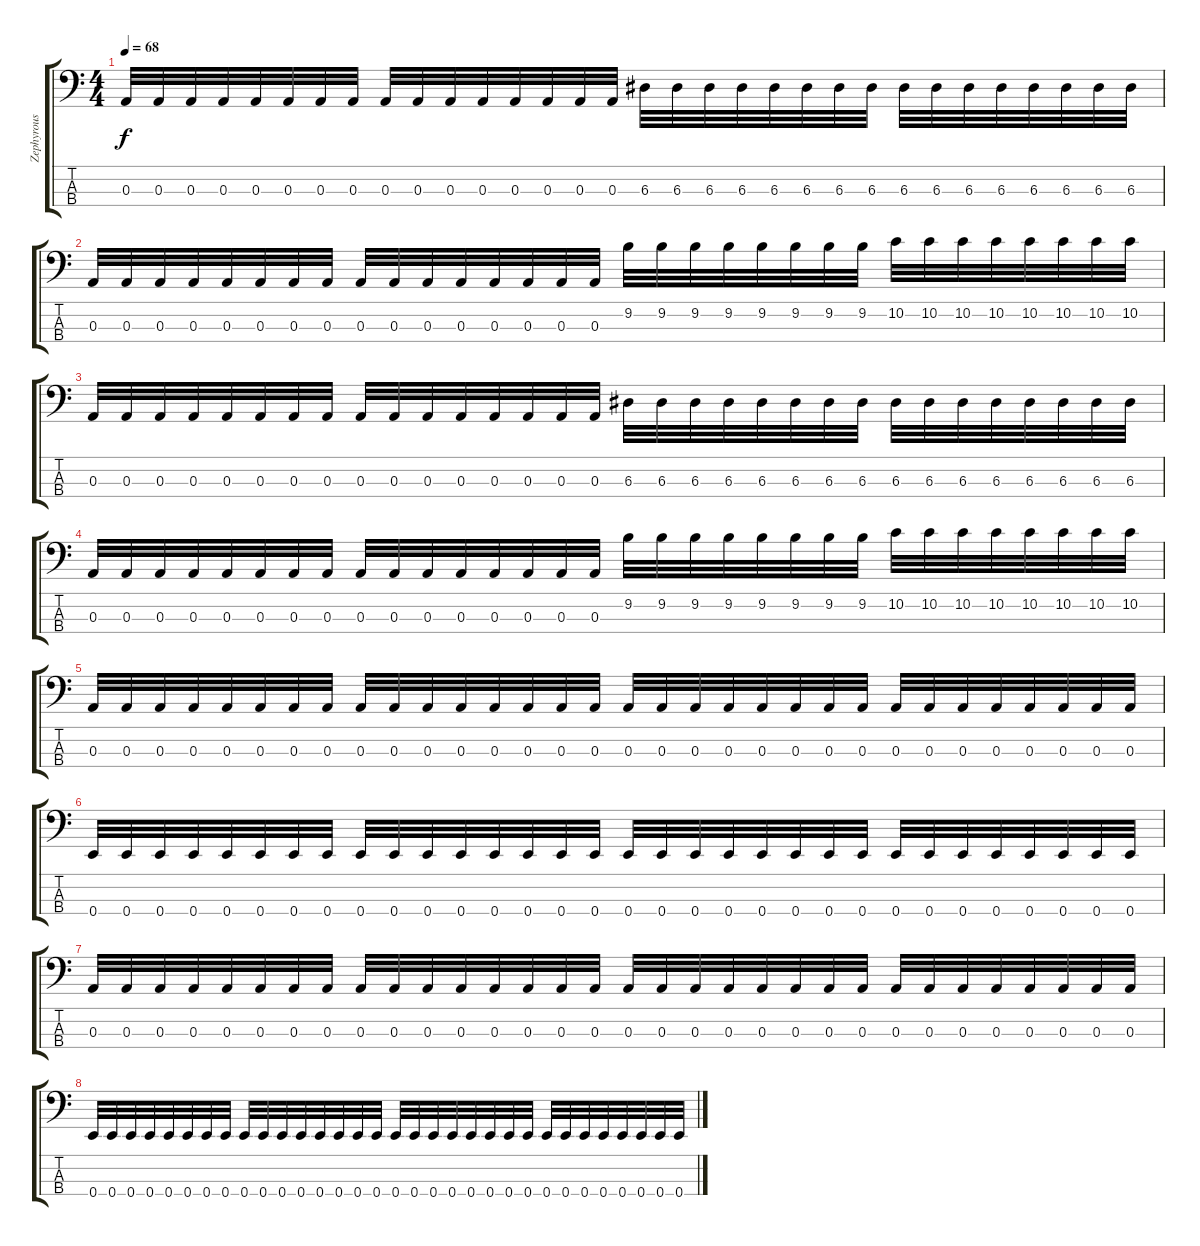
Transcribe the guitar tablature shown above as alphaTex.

\track ("Zephyrous" "Zephyrous") {instrument electricbasspick}
\staff {score tabs}
\tuning (G2 D2 A1 E1) {hide}
\ts (4 4)
\tempo 68
\clef f4
\ks c
0.3.32{dy f} 0.3.32 0.3.32 0.3.32 0.3.32 0.3.32 0.3.32 0.3.32 0.3.32 0.3.32 0.3.32 0.3.32 0.3.32 0.3.32 0.3.32 0.3.32 6.3.32 6.3.32 6.3.32 6.3.32 6.3.32 6.3.32 6.3.32 6.3.32 6.3.32 6.3.32 6.3.32 6.3.32 6.3.32 6.3.32 6.3.32 6.3.32 |
0.3.32 0.3.32 0.3.32 0.3.32 0.3.32 0.3.32 0.3.32 0.3.32 0.3.32 0.3.32 0.3.32 0.3.32 0.3.32 0.3.32 0.3.32 0.3.32 9.2.32 9.2.32 9.2.32 9.2.32 9.2.32 9.2.32 9.2.32 9.2.32 10.2.32 10.2.32 10.2.32 10.2.32 10.2.32 10.2.32 10.2.32 10.2.32 |
0.3.32 0.3.32 0.3.32 0.3.32 0.3.32 0.3.32 0.3.32 0.3.32 0.3.32 0.3.32 0.3.32 0.3.32 0.3.32 0.3.32 0.3.32 0.3.32 6.3.32 6.3.32 6.3.32 6.3.32 6.3.32 6.3.32 6.3.32 6.3.32 6.3.32 6.3.32 6.3.32 6.3.32 6.3.32 6.3.32 6.3.32 6.3.32 |
0.3.32 0.3.32 0.3.32 0.3.32 0.3.32 0.3.32 0.3.32 0.3.32 0.3.32 0.3.32 0.3.32 0.3.32 0.3.32 0.3.32 0.3.32 0.3.32 9.2.32 9.2.32 9.2.32 9.2.32 9.2.32 9.2.32 9.2.32 9.2.32 10.2.32 10.2.32 10.2.32 10.2.32 10.2.32 10.2.32 10.2.32 10.2.32 |
0.3.32 0.3.32 0.3.32 0.3.32 0.3.32 0.3.32 0.3.32 0.3.32 0.3.32 0.3.32 0.3.32 0.3.32 0.3.32 0.3.32 0.3.32 0.3.32 0.3.32 0.3.32 0.3.32 0.3.32 0.3.32 0.3.32 0.3.32 0.3.32 0.3.32 0.3.32 0.3.32 0.3.32 0.3.32 0.3.32 0.3.32 0.3.32 |
0.4.32 0.4.32 0.4.32 0.4.32 0.4.32 0.4.32 0.4.32 0.4.32 0.4.32 0.4.32 0.4.32 0.4.32 0.4.32 0.4.32 0.4.32 0.4.32 0.4.32 0.4.32 0.4.32 0.4.32 0.4.32 0.4.32 0.4.32 0.4.32 0.4.32 0.4.32 0.4.32 0.4.32 0.4.32 0.4.32 0.4.32 0.4.32 |
0.3.32 0.3.32 0.3.32 0.3.32 0.3.32 0.3.32 0.3.32 0.3.32 0.3.32 0.3.32 0.3.32 0.3.32 0.3.32 0.3.32 0.3.32 0.3.32 0.3.32 0.3.32 0.3.32 0.3.32 0.3.32 0.3.32 0.3.32 0.3.32 0.3.32 0.3.32 0.3.32 0.3.32 0.3.32 0.3.32 0.3.32 0.3.32 |
0.4.32 0.4.32 0.4.32 0.4.32 0.4.32 0.4.32 0.4.32 0.4.32 0.4.32 0.4.32 0.4.32 0.4.32 0.4.32 0.4.32 0.4.32 0.4.32 0.4.32 0.4.32 0.4.32 0.4.32 0.4.32 0.4.32 0.4.32 0.4.32 0.4.32 0.4.32 0.4.32 0.4.32 0.4.32 0.4.32 0.4.32 0.4.32
